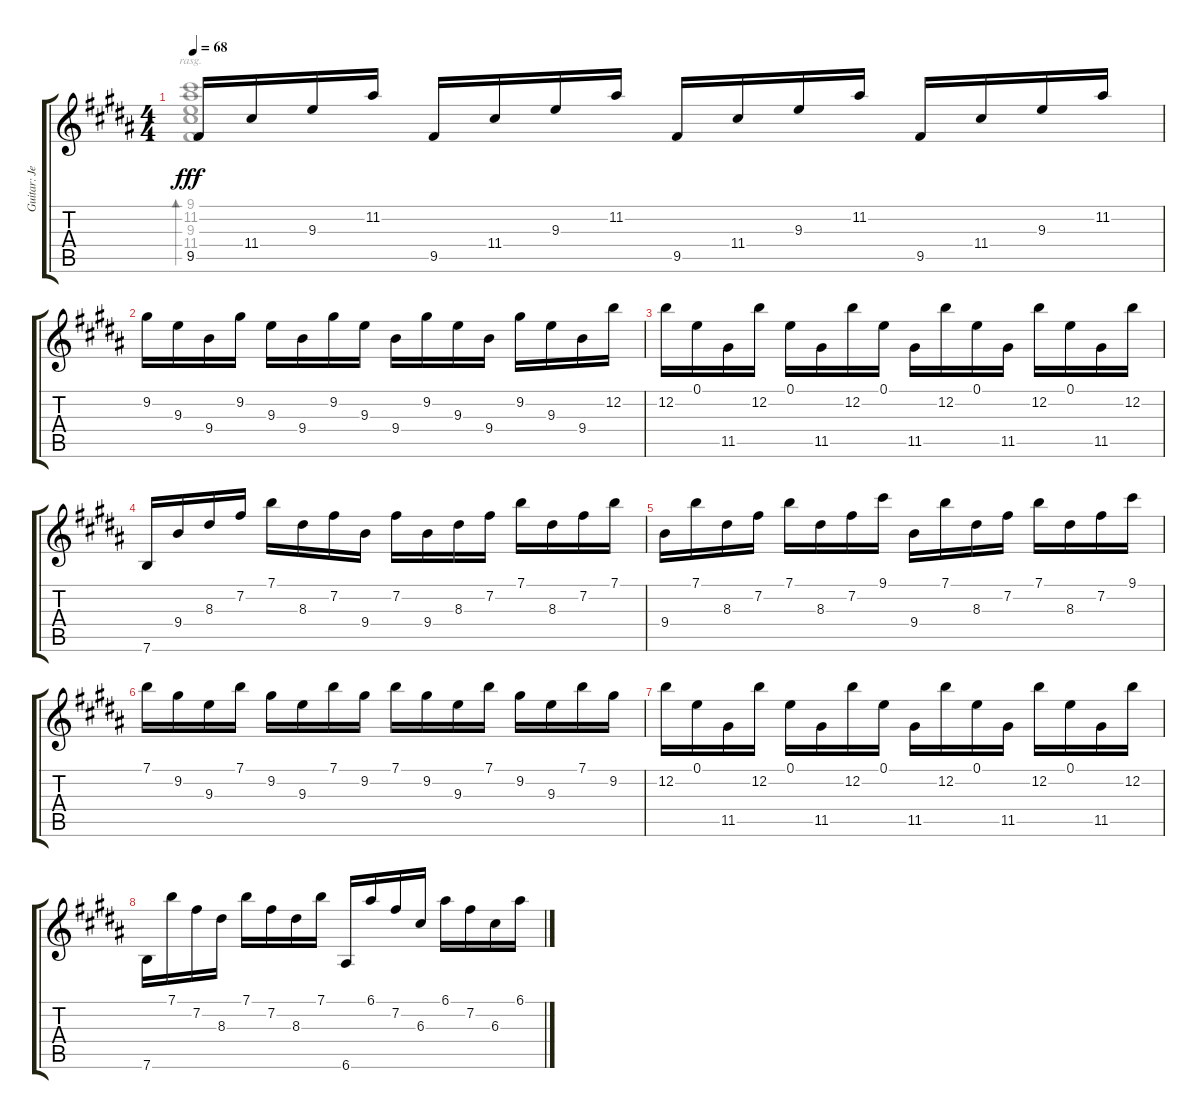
\track ("Guitar: Jesse" "Guitar: Je") {instrument electricguitarjazz}
\staff {score tabs}
\tuning (E4 B3 G3 D3 A2 E2) {hide}
\voice
\ts (4 4)
\tempo 68
\clef g2
\ks b
9.5.16{dy fff} 11.4.16 9.3.16 11.2.16 9.5.16 11.4.16 9.3.16 11.2.16 9.5.16 11.4.16 9.3.16 11.2.16 9.5.16 11.4.16 9.3.16 11.2.16 |
9.2.16 9.3.16 9.4.16 9.2.16 9.3.16 9.4.16 9.2.16 9.3.16 9.4.16 9.2.16 9.3.16 9.4.16 9.2.16 9.3.16 9.4.16 12.2.16 |
12.2.16 0.1.16 11.5.16 12.2.16 0.1.16 11.5.16 12.2.16 0.1.16 11.5.16 12.2.16 0.1.16 11.5.16 12.2.16 0.1.16 11.5.16 12.2.16 |
7.6.16 9.4.16 8.3.16 7.2.16 7.1.16 8.3.16 7.2.16 9.4.16 7.2.16 9.4.16 8.3.16 7.2.16 7.1.16 8.3.16 7.2.16 7.1.16 |
9.4.16 7.1.16 8.3.16 7.2.16 7.1.16 8.3.16 7.2.16 9.1.16 9.4.16 7.1.16 8.3.16 7.2.16 7.1.16 8.3.16 7.2.16 9.1.16 |
7.1.16 9.2.16 9.3.16 7.1.16 9.2.16 9.3.16 7.1.16 9.2.16 7.1.16 9.2.16 9.3.16 7.1.16 9.2.16 9.3.16 7.1.16 9.2.16 |
12.2.16 0.1.16 11.5.16 12.2.16 0.1.16 11.5.16 12.2.16 0.1.16 11.5.16 12.2.16 0.1.16 11.5.16 12.2.16 0.1.16 11.5.16 12.2.16 |
7.6.16 7.1.16 7.2.16 8.3.16 7.1.16 7.2.16 8.3.16 7.1.16 6.6.16 6.1.16 7.2.16 6.3.16 6.1.16 7.2.16 6.3.16 6.1.16
\voice
\clef g2
\ottava regular
\simile none
\ks b
(9.1 11.2 9.3 11.4 9.5).1{bd 480 rasg ii dy fff} |
|
|
|
|
|
|
